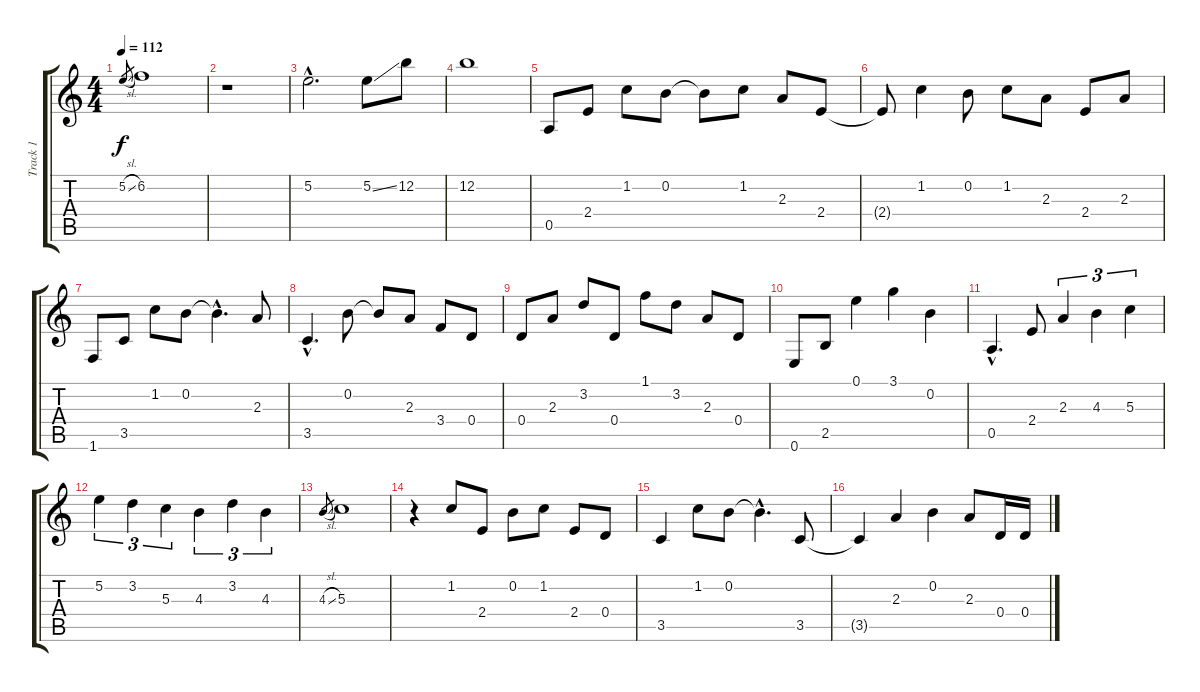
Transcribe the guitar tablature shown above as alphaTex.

\track ("Track 1" "Track 1") {instrument acousticguitarsteel}
\staff {score tabs}
\tuning (E4 B3 G3 D3 A2 E2) {hide}
\ts (4 4)
\tempo 112
\clef g2
\ks c
5.2{sl}.8{gr dy f} 6.2.1 |
r.1 |
5.2{hac}.2{d} 5.2{ss}.8 12.2.8 |
12.2.1 |
0.5.8 2.4.8 1.2.8 0.2.8 0.2{t}.8 1.2.8 2.3.8 2.4.8 |
2.4{t}.8 1.2.4 0.2.8 1.2.8 2.3.8 2.4.8 2.3.8 |
1.6.8 3.5.8 1.2.8 0.2.8 0.2{hac t}.4{d} 2.3.8 |
3.5{hac}.4{d} 0.2.8 0.2{t}.8 2.3.8 3.4.8 0.4.8 |
0.4.8 2.3.8 3.2.8 0.4.8 1.1.8 3.2.8 2.3.8 0.4.8 |
0.6.8 2.5.8 0.1.4 3.1.4 0.2.4 |
0.5{hac}.4{d} 2.4.8 2.3.4{tu (3 2)} 4.3.4{tu (3 2)} 5.3.4{tu (3 2)} |
5.2.4{tu (3 2)} 3.2.4{tu (3 2)} 5.3.4{tu (3 2)} 4.3.4{tu (3 2)} 3.2.4{tu (3 2)} 4.3.4{tu (3 2)} |
4.3{sl}.8{gr} 5.3.1 |
r.4 1.2.8 2.4.8 0.2.8 1.2.8 2.4.8 0.4.8 |
3.5.4 1.2.8 0.2.8 0.2{hac t}.4{d} 3.5.8 |
3.5{t}.4 2.3.4 0.2.4 2.3.8 0.4.16 0.4.16
